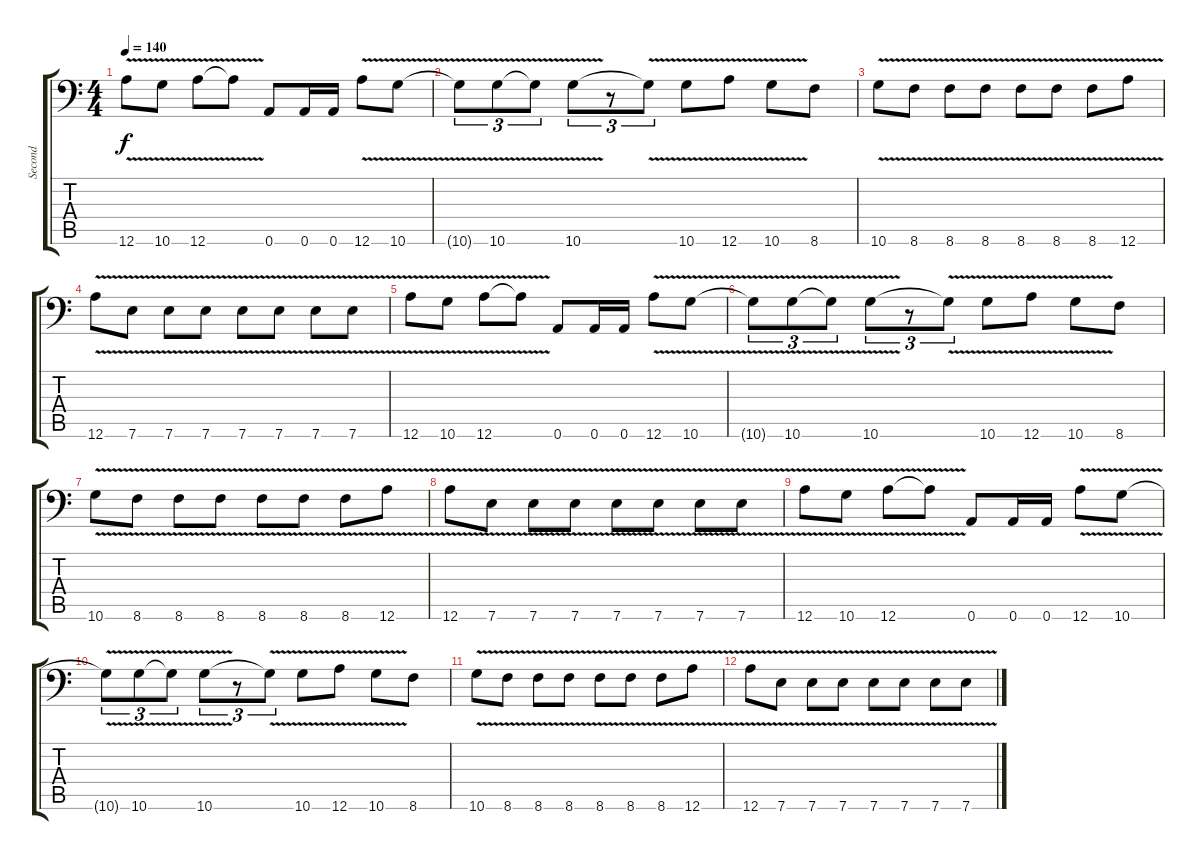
\track ("Second" "Second") {instrument distortionguitar}
\staff {score tabs}
\tuning (B3 Gb3 D3 A2 E2 A1) {hide}
\ts (4 4)
\tempo 140
\clef f4
\ks c
12.6{v}.8{dy f} 10.6{v}.8 12.6{v}.8 12.6{t}.8 0.6.8 0.6.16 0.6.16 12.6{v}.8 10.6{v}.8 |
10.6{t}.8{tu (3 2)} 10.6{v}.8{tu (3 2)} 10.6{t}.8{tu (3 2)} 10.6{v}.8{tu (3 2)} r.8{tu (3 2)} 10.6{t}.8{tu (3 2)} 10.6{v}.8 12.6{v}.8 10.6{v}.8 8.6.8 |
10.6{v}.8 8.6{v}.8 8.6{v}.8 8.6{v}.8 8.6{v}.8 8.6{v}.8 8.6{v}.8 12.6{v}.8 |
12.6{v}.8 7.6{v}.8 7.6{v}.8 7.6{v}.8 7.6{v}.8 7.6{v}.8 7.6{v}.8 7.6{v}.8 |
12.6{v}.8 10.6{v}.8 12.6{v}.8 12.6{t}.8 0.6.8 0.6.16 0.6.16 12.6{v}.8 10.6{v}.8 |
10.6{t}.8{tu (3 2)} 10.6{v}.8{tu (3 2)} 10.6{t}.8{tu (3 2)} 10.6{v}.8{tu (3 2)} r.8{tu (3 2)} 10.6{t}.8{tu (3 2)} 10.6{v}.8 12.6{v}.8 10.6{v}.8 8.6.8 |
10.6{v}.8 8.6{v}.8 8.6{v}.8 8.6{v}.8 8.6{v}.8 8.6{v}.8 8.6{v}.8 12.6{v}.8 |
12.6{v}.8 7.6{v}.8 7.6{v}.8 7.6{v}.8 7.6{v}.8 7.6{v}.8 7.6{v}.8 7.6{v}.8 |
12.6{v}.8 10.6{v}.8 12.6{v}.8 12.6{t}.8 0.6.8 0.6.16 0.6.16 12.6{v}.8 10.6{v}.8 |
10.6{t}.8{tu (3 2)} 10.6{v}.8{tu (3 2)} 10.6{t}.8{tu (3 2)} 10.6{v}.8{tu (3 2)} r.8{tu (3 2)} 10.6{t}.8{tu (3 2)} 10.6{v}.8 12.6{v}.8 10.6{v}.8 8.6.8 |
10.6{v}.8 8.6{v}.8 8.6{v}.8 8.6{v}.8 8.6{v}.8 8.6{v}.8 8.6{v}.8 12.6{v}.8 |
12.6{v}.8 7.6{v}.8 7.6{v}.8 7.6{v}.8 7.6{v}.8 7.6{v}.8 7.6{v}.8 7.6{v}.8
